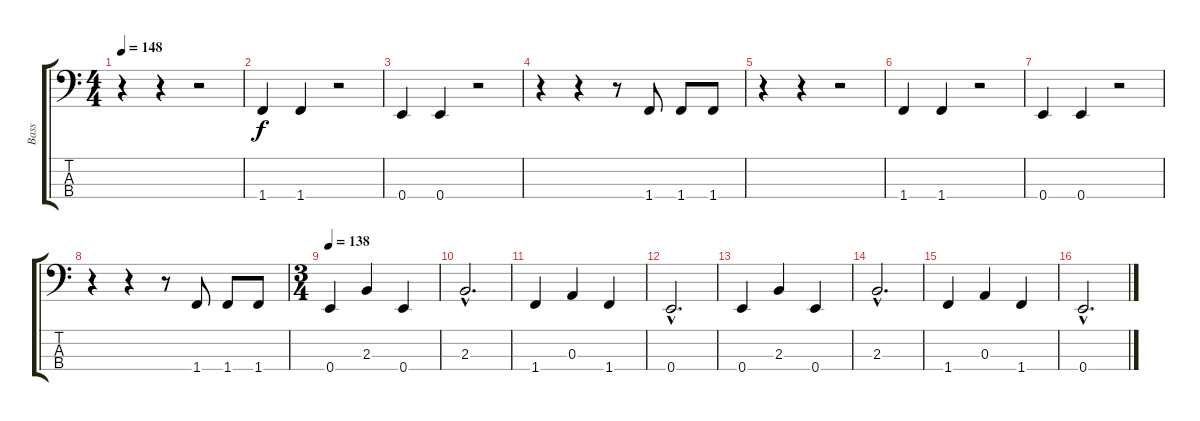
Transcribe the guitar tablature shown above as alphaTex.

\track ("Bass" "Bass") {instrument slapbass1}
\staff {score tabs}
\tuning (G2 D2 A1 E1) {hide}
\ts (4 4)
\tempo 148
\clef f4
\ks c
r.4{dy f} r.4 r.2 |
1.4.4 1.4.4 r.2 |
0.4.4 0.4.4 r.2 |
r.4 r.4 r.8 1.4.8 1.4.8 1.4.8 |
r.4 r.4 r.2 |
1.4.4 1.4.4 r.2 |
0.4.4 0.4.4 r.2 |
r.4 r.4 r.8 1.4.8 1.4.8 1.4.8 |
\ts (3 4)
\tempo 138
0.4.4 2.3.4 0.4.4 |
2.3{hac}.2{d} |
1.4.4 0.3.4 1.4.4 |
0.4{hac}.2{d} |
0.4.4 2.3.4 0.4.4 |
2.3{hac}.2{d} |
1.4.4 0.3.4 1.4.4 |
0.4{hac}.2{d}
